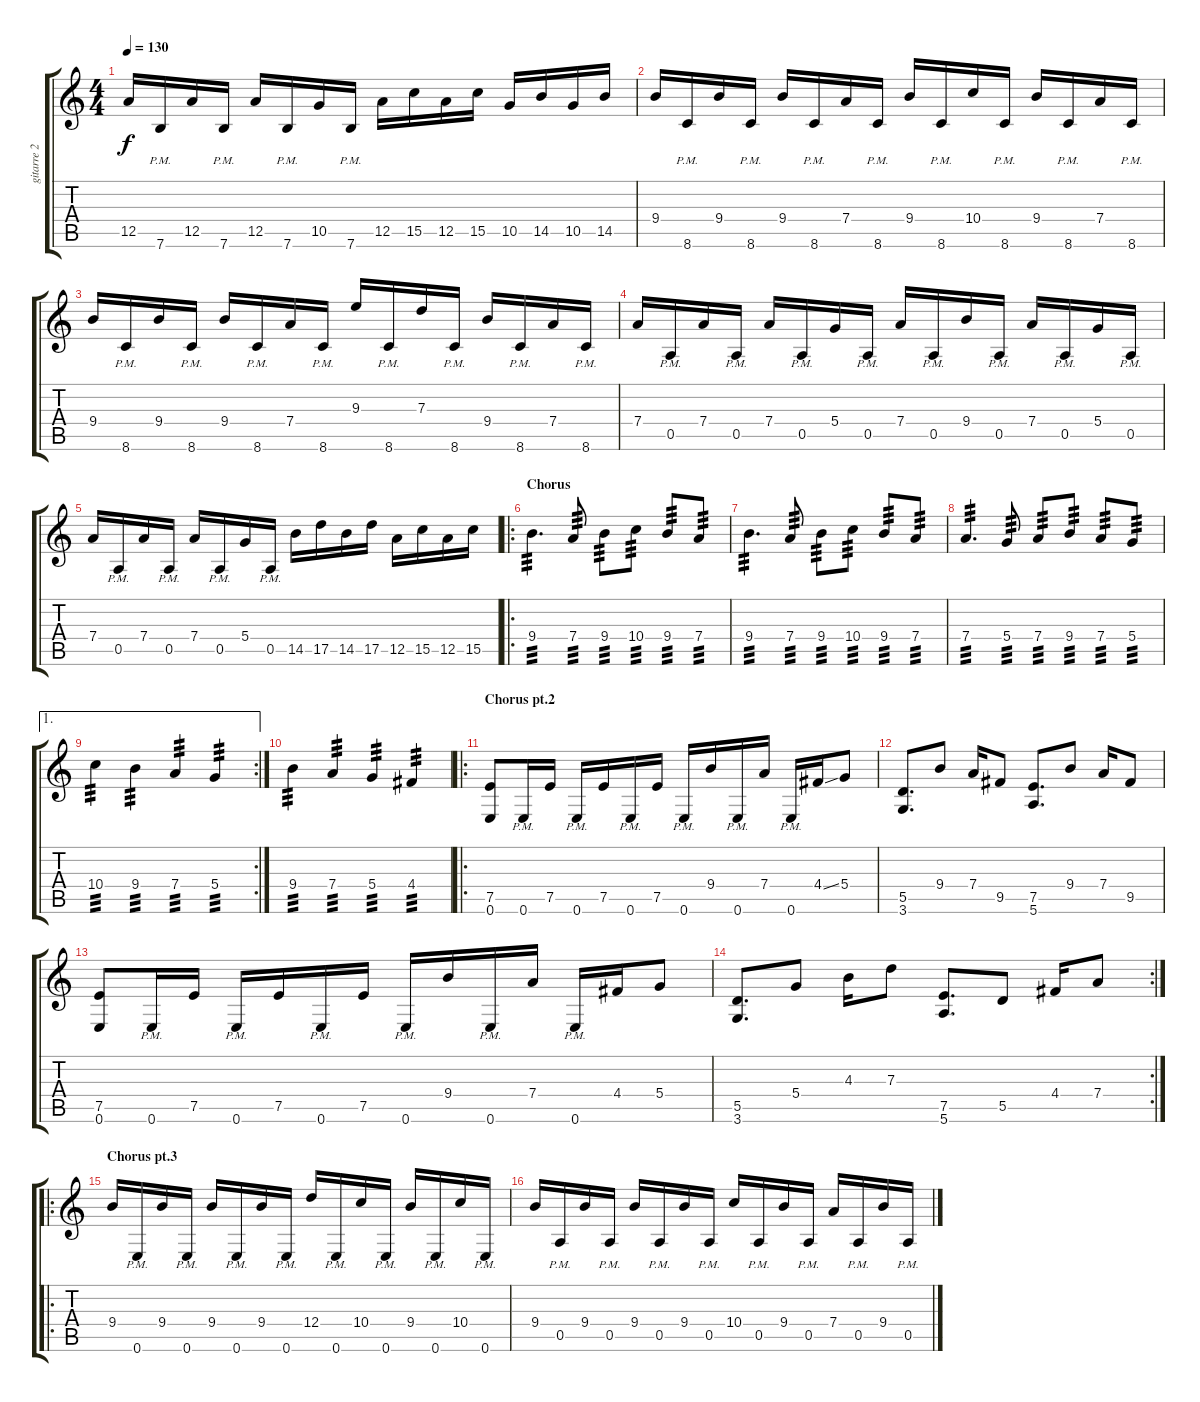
\track ("gitarre 2" "gitarre 2") {instrument distortionguitar}
\staff {score tabs}
\tuning (E4 B3 G3 D3 A2 E2) {hide}
\ts (4 4)
\tempo 130
\clef g2
\ks c
12.5.16{dy f} 7.6{pm}.16 12.5.16 7.6{pm}.16 12.5.16 7.6{pm}.16 10.5.16 7.6{pm}.16 12.5.16 15.5.16 12.5.16 15.5.16 10.5.16 14.5.16 10.5.16 14.5.16 |
9.4.16 8.6{pm}.16 9.4.16 8.6{pm}.16 9.4.16 8.6{pm}.16 7.4.16 8.6{pm}.16 9.4.16 8.6{pm}.16 10.4.16 8.6{pm}.16 9.4.16 8.6{pm}.16 7.4.16 8.6{pm}.16 |
9.4.16 8.6{pm}.16 9.4.16 8.6{pm}.16 9.4.16 8.6{pm}.16 7.4.16 8.6{pm}.16 9.3.16 8.6{pm}.16 7.3.16 8.6{pm}.16 9.4.16 8.6{pm}.16 7.4.16 8.6{pm}.16 |
7.4.16 0.5{pm}.16 7.4.16 0.5{pm}.16 7.4.16 0.5{pm}.16 5.4.16 0.5{pm}.16 7.4.16 0.5{pm}.16 9.4.16 0.5{pm}.16 7.4.16 0.5{pm}.16 5.4.16 0.5{pm}.16 |
7.4.16 0.5{pm}.16 7.4.16 0.5{pm}.16 7.4.16 0.5{pm}.16 5.4.16 0.5{pm}.16 14.5.16 17.5.16 14.5.16 17.5.16 12.5.16 15.5.16 12.5.16 15.5.16 |
\ro
\section ("" "Chorus")
9.4.4{d tp 3} 7.4.8{tp 3} 9.4.8{tp 3} 10.4.8{tp 3} 9.4.8{tp 3} 7.4.8{tp 3} |
9.4.4{d tp 3} 7.4.8{tp 3} 9.4.8{tp 3} 10.4.8{tp 3} 9.4.8{tp 3} 7.4.8{tp 3} |
7.4.4{d tp 3} 5.4.8{tp 3} 7.4.8{tp 3} 9.4.8{tp 3} 7.4.8{tp 3} 5.4.8{tp 3} |
\ae 1
\rc 2
10.4.4{tp 3} 9.4.4{tp 3} 7.4.4{tp 3} 5.4.4{tp 3} |
9.4.4{tp 3} 7.4.4{tp 3} 5.4.4{tp 3} 4.4.4{tp 3} |
\ro
\section ("" "Chorus pt.2")
(7.5 0.6).8 0.6{pm}.16 7.5.16 0.6{pm}.16 7.5.16 0.6{pm}.16 7.5.16 0.6{pm}.16 9.4.16 0.6{pm}.16 7.4.16 0.6{pm}.16 4.4{ss}.16 5.4.8 |
(5.5 3.6).8{d} 9.4.8 7.4.16 9.5.8 (7.5 5.6).8{d} 9.4.8 7.4.16 9.5.8 |
(7.5 0.6).8 0.6{pm}.16 7.5.16 0.6{pm}.16 7.5.16 0.6{pm}.16 7.5.16 0.6{pm}.16 9.4.16 0.6{pm}.16 7.4.16 0.6{pm}.16 4.4.16 5.4.8 |
\rc 2
(5.5 3.6).8{d} 5.4.8 4.3.16 7.3.8 (7.5 5.6).8{d} 5.5.8 4.4.16 7.4.8 |
\ro
\section ("" "Chorus pt.3")
9.4.16 0.6{pm}.16 9.4.16 0.6{pm}.16 9.4.16 0.6{pm}.16 9.4.16 0.6{pm}.16 12.4.16 0.6{pm}.16 10.4.16 0.6{pm}.16 9.4.16 0.6{pm}.16 10.4.16 0.6{pm}.16 |
9.4.16 0.5{pm}.16 9.4.16 0.5{pm}.16 9.4.16 0.5{pm}.16 9.4.16 0.5{pm}.16 10.4.16 0.5{pm}.16 9.4.16 0.5{pm}.16 7.4.16 0.5{pm}.16 9.4.16 0.5{pm}.16
